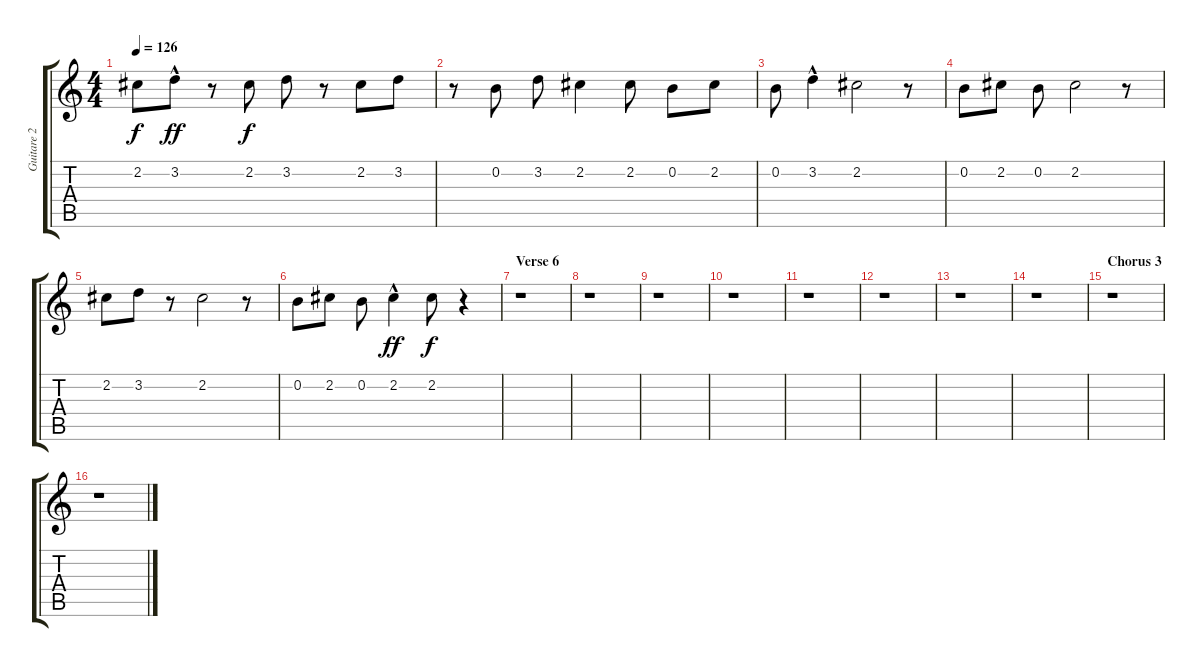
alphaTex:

\track ("Guitare 2 (Solo)" "Guitare 2 ") {instrument electricguitarclean}
\staff {score tabs}
\tuning (E4 B3 G3 D3 A2 E2) {hide}
\ts (4 4)
\tempo 126
\clef g2
\ks c
2.2.8{dy f} 3.2{hac}.8{dy ff} r.8 2.2.8{dy f} 3.2.8 r.8 2.2.8 3.2.8 |
r.8 0.2.8 3.2.8 2.2.4 2.2.8 0.2.8 2.2.8 |
0.2.8 3.2{hac}.4 2.2.2 r.8 |
0.2.8 2.2.8 0.2.8 2.2.2 r.8 |
2.2.8 3.2.8 r.8 2.2.2 r.8 |
0.2.8 2.2.8 0.2.8 2.2{hac}.4{dy ff} 2.2.8{dy f} r.4 |
\section ("" "Verse 6")
r.1{volume 10} |
r.1 |
r.1 |
r.1 |
r.1 |
r.1 |
r.1 |
r.1 |
\section ("" "Chorus 3")
r.1 |
r.1
